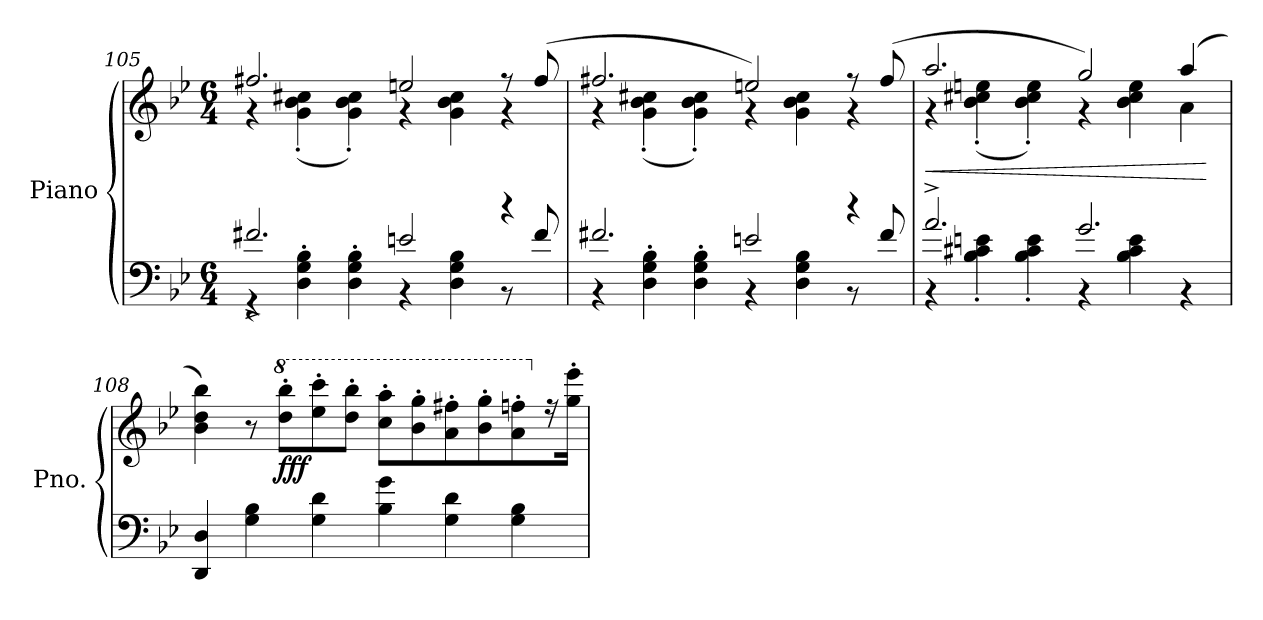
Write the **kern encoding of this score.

**kern	**kern	**dynam
*part1	*part1	*part1
*staff2	*staff1	*staff1/2
*I"Piano	*	*
*I'Pno.	*	*
*clefF4	*clefG2	*
*k[b-e-]	*k[b-e-]	*
*M6/4	*M6/4	*
=105	=105	=105
*^	*^	*
4rGG	2.f#X^/	2.ff#X/	4r	.
4D\' 4G\' 4B-\'	.	.	(>4g\' 4b-\' 4cc#X\'	.
4D\' 4G\' 4B-\'	.	.	4g\' 4b-\' 4cc#\')	.
4rBB	2en/	2een/	4r	.
4D\ 4G\ 4B-\	.	.	4g\ 4b-\ 4cc#\	.
4r	8r	8r	4r	.
.	8f#/	(>8ff#/	.	.
=106	=106	=106	=106	=106
4rBB	2.f#X/	2.ff#X/	4r	.
4D\' 4G\' 4B-\'	.	.	(>4g\' 4b-\' 4cc#X\'	.
4D\' 4G\' 4B-\'	.	.	4g\' 4b-\' 4cc#\')	.
4rBB	2en/	2een/)	4r	.
4D\ 4G\ 4B-\	.	.	4g\ 4b-\ 4cc#\	.
4r	8r	8r	4r	.
.	8f#/	(>8ff#/	.	.
=107	=107	=107	=107	=107
!	!	!	!	!LO:HP:b
2.a^/	4r	2.aa/	4r	<
.	4B-\' 4c#X\' 4en\'	.	(>4b-\' 4cc#X\' 4een\'	.
.	4B-\' 4c#\' 4e\'	.	4b-\' 4cc#\' 4ee\')	.
2.g/	4r	2gg/)	4r	.
.	4B-\ 4c#\ 4e\	.	4b-\ 4cc#\ 4ee\	.
.	4r	(>4aa/	4a\	.
*v	*v	*	*	*
*	*v	*v	*
.	.	[
!!LO:LB:g=z
=108	=108	=108
4DD/ 4D/	4b-\ 4dd\ 4bb-\)	.
4G\ 4B-\	8r	.
*	*8va	*
!	!	!LO:DY:b
.	8ddd\' 8bbb-\'L	fff
4G\ 4d\	8eee-\' 8cccc\'	.
.	8ddd\' 8bbb-\'J	.
4B-\ 4g\	8ccc\' 8aaa\'L	.
.	8bb-\' 8ggg\'	.
4G\ 4d\	8aa\' 8fff#X\'	.
.	8bb-\' 8ggg\'	.
4G\ 4B-\	8aa\' 8fffn\'	.
*	*X8va	*
.	16r	.
.	16gg\' 16eee-\'Jk	.
=	=	=
*-	*-	*-
